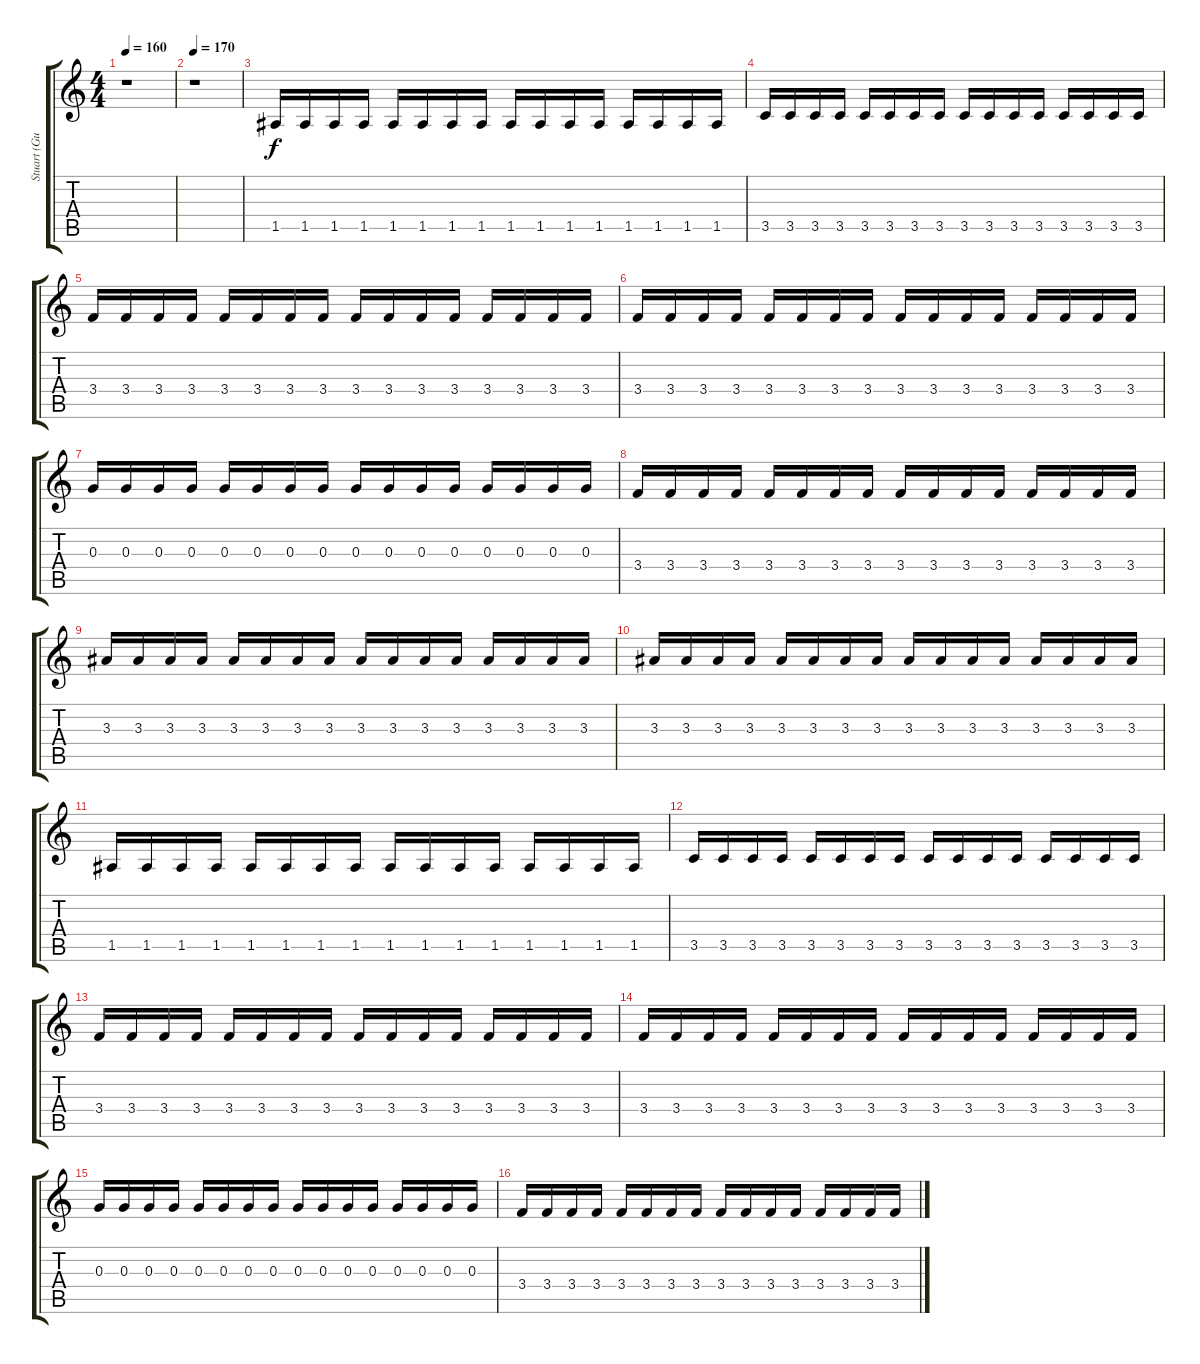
\track ("Stuart (Guitar)" "Stuart (Gu") {instrument overdrivenguitar}
\staff {score tabs}
\tuning (E4 B3 G3 D3 A2 D2) {hide}
\ts (4 4)
\tempo 160
\clef g2
\ks c
r.1{dy f} |
\tempo 170
r.1 |
1.5.16 1.5.16 1.5.16 1.5.16 1.5.16 1.5.16 1.5.16 1.5.16 1.5.16 1.5.16 1.5.16 1.5.16 1.5.16 1.5.16 1.5.16 1.5.16 |
3.5.16 3.5.16 3.5.16 3.5.16 3.5.16 3.5.16 3.5.16 3.5.16 3.5.16 3.5.16 3.5.16 3.5.16 3.5.16 3.5.16 3.5.16 3.5.16 |
3.4.16 3.4.16 3.4.16 3.4.16 3.4.16 3.4.16 3.4.16 3.4.16 3.4.16 3.4.16 3.4.16 3.4.16 3.4.16 3.4.16 3.4.16 3.4.16 |
3.4.16 3.4.16 3.4.16 3.4.16 3.4.16 3.4.16 3.4.16 3.4.16 3.4.16 3.4.16 3.4.16 3.4.16 3.4.16 3.4.16 3.4.16 3.4.16 |
0.3.16 0.3.16 0.3.16 0.3.16 0.3.16 0.3.16 0.3.16 0.3.16 0.3.16 0.3.16 0.3.16 0.3.16 0.3.16 0.3.16 0.3.16 0.3.16 |
3.4.16 3.4.16 3.4.16 3.4.16 3.4.16 3.4.16 3.4.16 3.4.16 3.4.16 3.4.16 3.4.16 3.4.16 3.4.16 3.4.16 3.4.16 3.4.16 |
3.3.16 3.3.16 3.3.16 3.3.16 3.3.16 3.3.16 3.3.16 3.3.16 3.3.16 3.3.16 3.3.16 3.3.16 3.3.16 3.3.16 3.3.16 3.3.16 |
3.3.16 3.3.16 3.3.16 3.3.16 3.3.16 3.3.16 3.3.16 3.3.16 3.3.16 3.3.16 3.3.16 3.3.16 3.3.16 3.3.16 3.3.16 3.3.16 |
1.5.16 1.5.16 1.5.16 1.5.16 1.5.16 1.5.16 1.5.16 1.5.16 1.5.16 1.5.16 1.5.16 1.5.16 1.5.16 1.5.16 1.5.16 1.5.16 |
3.5.16 3.5.16 3.5.16 3.5.16 3.5.16 3.5.16 3.5.16 3.5.16 3.5.16 3.5.16 3.5.16 3.5.16 3.5.16 3.5.16 3.5.16 3.5.16 |
3.4.16 3.4.16 3.4.16 3.4.16 3.4.16 3.4.16 3.4.16 3.4.16 3.4.16 3.4.16 3.4.16 3.4.16 3.4.16 3.4.16 3.4.16 3.4.16 |
3.4.16 3.4.16 3.4.16 3.4.16 3.4.16 3.4.16 3.4.16 3.4.16 3.4.16 3.4.16 3.4.16 3.4.16 3.4.16 3.4.16 3.4.16 3.4.16 |
0.3.16 0.3.16 0.3.16 0.3.16 0.3.16 0.3.16 0.3.16 0.3.16 0.3.16 0.3.16 0.3.16 0.3.16 0.3.16 0.3.16 0.3.16 0.3.16 |
3.4.16 3.4.16 3.4.16 3.4.16 3.4.16 3.4.16 3.4.16 3.4.16 3.4.16 3.4.16 3.4.16 3.4.16 3.4.16 3.4.16 3.4.16 3.4.16
